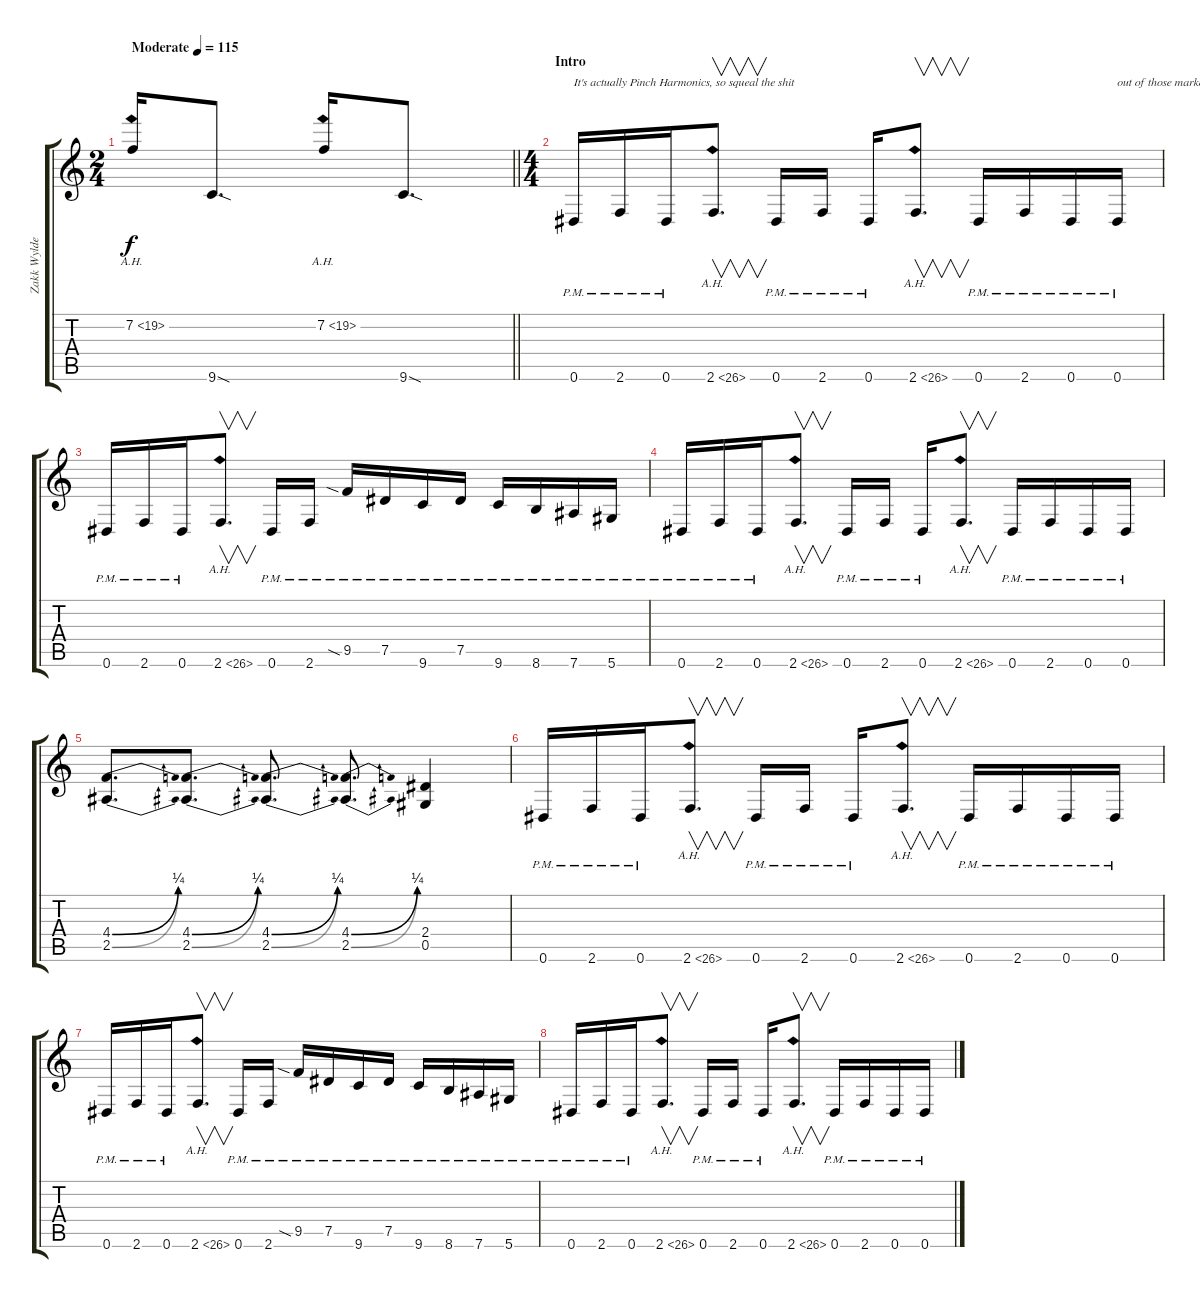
\track ("Zakk Wylde" "Zakk Wylde") {instrument distortionguitar}
\staff {score tabs}
\tuning (Eb4 Bb3 Gb3 Db3 Ab2 Eb2) {hide}
\ts (2 4)
\tempo (115 "Moderate")
\clef g2
\barLineRight lightlight
\ks c
7.2{ah 12}.16{dy f instrument distortionguitar} 9.6{sod}.8{d} 7.2{ah 12}.16 9.6{sod}.8{d} |
\ts (4 4)
\section ("" "Intro")
0.6{pm}.16{txt "It's actually Pinch Harmonics, so squeal the shit" volume 2 instrument distortionguitar} 2.6{pm}.16 0.6{pm}.16 2.6{ah 24}.8{v d} 0.6{pm}.16 2.6{pm}.16 0.6{pm}.16 2.6{ah 24}.8{v d} 0.6{pm}.16 2.6{pm}.16 0.6{pm}.16 0.6{pm}.16{txt "out of those marked as A.H.'s"} |
0.6{pm}.16 2.6{pm}.16 0.6{pm}.16 2.6{ah 24}.8{v d} 0.6{pm}.16 2.6{pm}.16 9.5{sia pm}.16 7.5{pm}.16 9.6{pm}.16 7.5{pm}.16 9.6{pm}.16 8.6{pm}.16 7.6{pm}.16 5.6{pm}.16 |
0.6{pm}.16 2.6{pm}.16 0.6{pm}.16 2.6{ah 24}.8{v d} 0.6{pm}.16 2.6{pm}.16 0.6{pm}.16 2.6{ah 24}.8{v d} 0.6{pm}.16 2.6{pm}.16 0.6{pm}.16 0.6{pm}.16 |
(4.4{be (bend 0 0 60 1)} 2.5{be (bend 0 0 60 1)}).8{d} (4.4{be (bend 0 0 60 1)} 2.5{be (bend 0 0 60 1)}).8{d} (4.4{be (bend 0 0 60 1)} 2.5{be (bend 0 0 60 1)}).8{d} (4.4{be (bend 0 0 60 1)} 2.5{be (bend 0 0 60 1)}).8{d} (2.4 0.5).4 |
0.6{pm}.16 2.6{pm}.16 0.6{pm}.16 2.6{ah 24}.8{v d} 0.6{pm}.16 2.6{pm}.16 0.6{pm}.16 2.6{ah 24}.8{v d} 0.6{pm}.16 2.6{pm}.16 0.6{pm}.16 0.6{pm}.16 |
0.6{pm}.16 2.6{pm}.16 0.6{pm}.16 2.6{ah 24}.8{v d} 0.6{pm}.16 2.6{pm}.16 9.5{sia pm}.16 7.5{pm}.16 9.6{pm}.16 7.5{pm}.16 9.6{pm}.16 8.6{pm}.16 7.6{pm}.16 5.6{pm}.16 |
0.6{pm}.16 2.6{pm}.16 0.6{pm}.16 2.6{ah 24}.8{v d} 0.6{pm}.16 2.6{pm}.16 0.6{pm}.16 2.6{ah 24}.8{v d} 0.6{pm}.16 2.6{pm}.16 0.6{pm}.16 0.6{pm}.16
